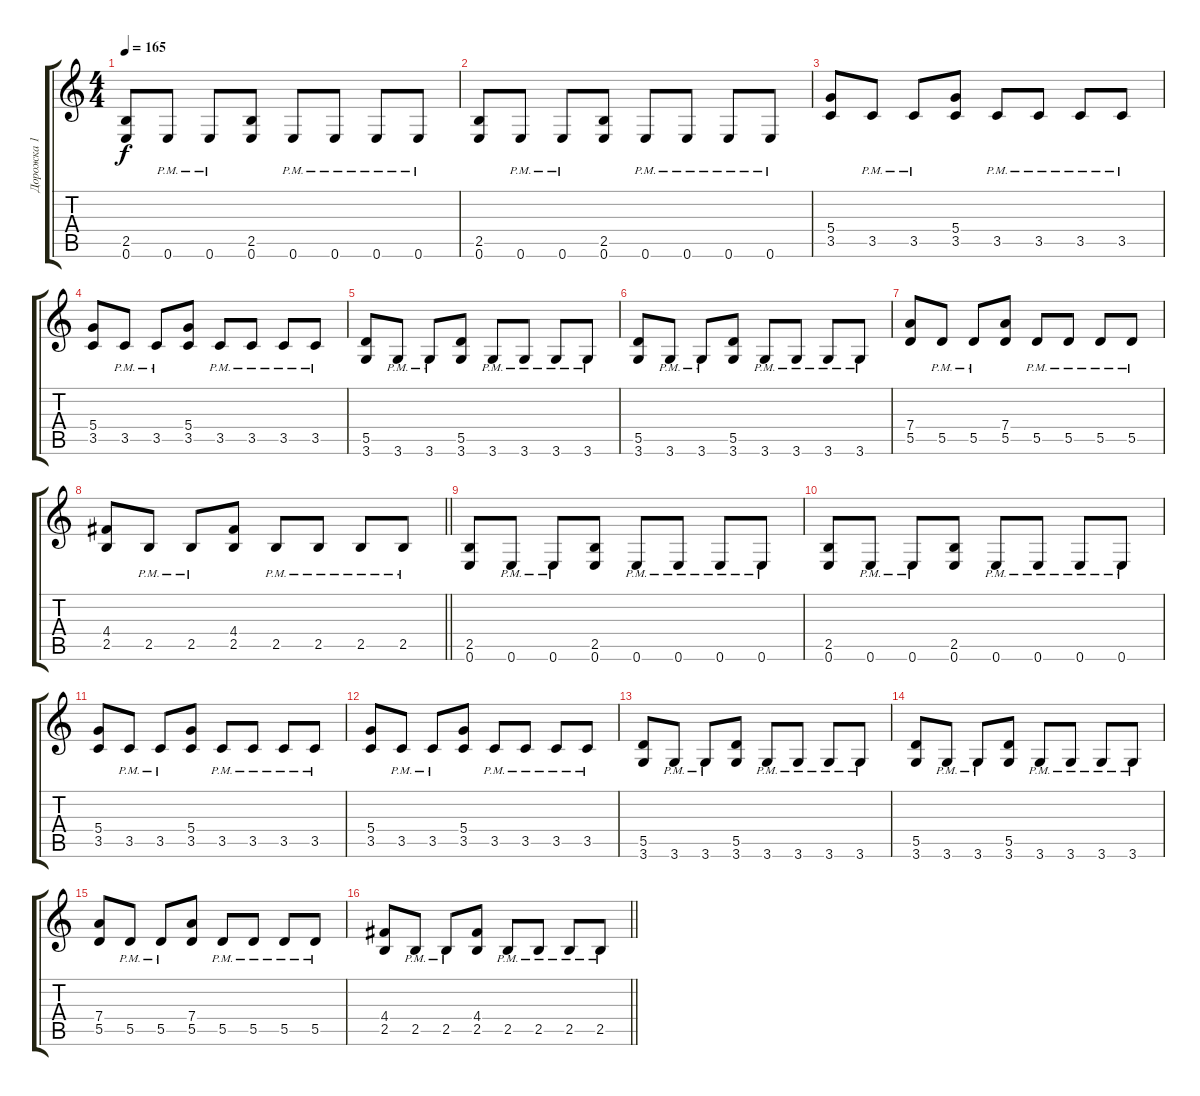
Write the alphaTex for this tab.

\track ("Дорожка 1" "Дорожка 1") {instrument distortionguitar}
\staff {score tabs}
\tuning (E4 B3 G3 D3 A2 E2) {hide}
\ts (4 4)
\tempo 165
\clef g2
\ks c
(2.5 0.6).8{dy f} 0.6{pm}.8 0.6{pm}.8 (2.5 0.6).8 0.6{pm}.8 0.6{pm}.8 0.6{pm}.8 0.6{pm}.8 |
(2.5 0.6).8 0.6{pm}.8 0.6{pm}.8 (2.5 0.6).8 0.6{pm}.8 0.6{pm}.8 0.6{pm}.8 0.6{pm}.8 |
(5.4 3.5).8 3.5{pm}.8 3.5{pm}.8 (5.4 3.5).8 3.5{pm}.8 3.5{pm}.8 3.5{pm}.8 3.5{pm}.8 |
(5.4 3.5).8 3.5{pm}.8 3.5{pm}.8 (5.4 3.5).8 3.5{pm}.8 3.5{pm}.8 3.5{pm}.8 3.5{pm}.8 |
(5.5 3.6).8 3.6{pm}.8 3.6{pm}.8 (5.5 3.6).8 3.6{pm}.8 3.6{pm}.8 3.6{pm}.8 3.6{pm}.8 |
(5.5 3.6).8 3.6{pm}.8 3.6{pm}.8 (5.5 3.6).8 3.6{pm}.8 3.6{pm}.8 3.6{pm}.8 3.6{pm}.8 |
(7.4 5.5).8 5.5{pm}.8 5.5{pm}.8 (7.4 5.5).8 5.5{pm}.8 5.5{pm}.8 5.5{pm}.8 5.5{pm}.8 |
\barLineRight lightlight
(4.4 2.5).8 2.5{pm}.8 2.5{pm}.8 (4.4 2.5).8 2.5{pm}.8 2.5{pm}.8 2.5{pm}.8 2.5{pm}.8 |
(2.5 0.6).8 0.6{pm}.8 0.6{pm}.8 (2.5 0.6).8 0.6{pm}.8 0.6{pm}.8 0.6{pm}.8 0.6{pm}.8 |
(2.5 0.6).8 0.6{pm}.8 0.6{pm}.8 (2.5 0.6).8 0.6{pm}.8 0.6{pm}.8 0.6{pm}.8 0.6{pm}.8 |
(5.4 3.5).8 3.5{pm}.8 3.5{pm}.8 (5.4 3.5).8 3.5{pm}.8 3.5{pm}.8 3.5{pm}.8 3.5{pm}.8 |
(5.4 3.5).8 3.5{pm}.8 3.5{pm}.8 (5.4 3.5).8 3.5{pm}.8 3.5{pm}.8 3.5{pm}.8 3.5{pm}.8 |
(5.5 3.6).8 3.6{pm}.8 3.6{pm}.8 (5.5 3.6).8 3.6{pm}.8 3.6{pm}.8 3.6{pm}.8 3.6{pm}.8 |
(5.5 3.6).8 3.6{pm}.8 3.6{pm}.8 (5.5 3.6).8 3.6{pm}.8 3.6{pm}.8 3.6{pm}.8 3.6{pm}.8 |
(7.4 5.5).8 5.5{pm}.8 5.5{pm}.8 (7.4 5.5).8 5.5{pm}.8 5.5{pm}.8 5.5{pm}.8 5.5{pm}.8 |
\barLineRight lightlight
(4.4 2.5).8 2.5{pm}.8 2.5{pm}.8 (4.4 2.5).8 2.5{pm}.8 2.5{pm}.8 2.5{pm}.8 2.5{pm}.8
